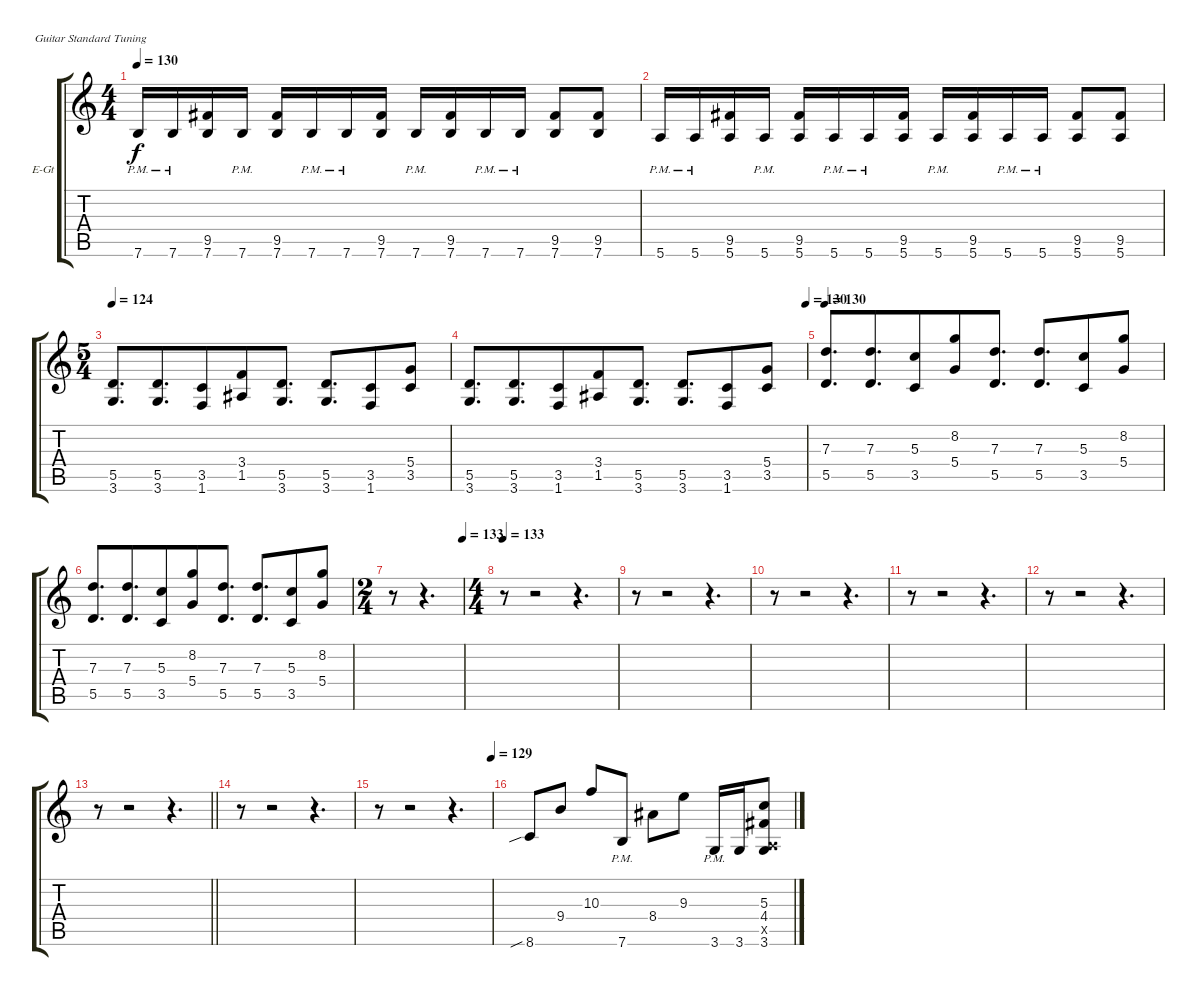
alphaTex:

\bracketExtendMode groupsimilarinstruments
\firstSystemTrackNameOrientation horizontal
\otherSystemsTrackNameOrientation horizontal
\track ("Gtr. I - Paul Masvidal (Distortion)" "E-Gt") {instrument distortionguitar}
\staff {score tabs}
\tuning (E4 B3 G3 D3 A2 E2)
\ts (4 4)
\beaming (8 2 2 2 2)
\tempo 130
\clef g2
\ks c
7.6{pm}.16{dy f} 7.6{pm}.16 (9.5 7.6).16 7.6{pm}.16 (9.5 7.6).16 7.6{pm}.16 7.6{pm}.16 (9.5 7.6).16 7.6{pm}.16 (9.5 7.6).16 7.6{pm}.16 7.6{pm}.16 (9.5 7.6).8 (9.5 7.6).8 |
5.6{pm}.16 5.6{pm}.16 (9.5 5.6).16 5.6{pm}.16 (9.5 5.6).16 5.6{pm}.16 5.6{pm}.16 (9.5 5.6).16 5.6{pm}.16 (9.5 5.6).16 5.6{pm}.16 5.6{pm}.16 (9.5 5.6).8 (9.5 5.6).8 |
\ts (5 4)
\beaming (8 6 4)
\tempo 124
(5.5 3.6).8{d} (5.5 3.6).8{d} (3.5 1.6).8 (3.4 1.5).8 (5.5 3.6).8{d} (5.5 3.6).8{d} (3.5 1.6).8 (5.4 3.5).8 |
\tempo (130 1)
(5.5 3.6).8{d} (5.5 3.6).8{d} (3.5 1.6).8 (3.4 1.5).8 (5.5 3.6).8{d} (5.5 3.6).8{d} (3.5 1.6).8 (5.4 3.5).8 |
\tempo 130
(7.3 5.5).8{d} (7.3 5.5).8{d} (5.3 3.5).8 (8.2 5.4).8 (7.3 5.5).8{d} (7.3 5.5).8{d} (5.3 3.5).8 (8.2 5.4).8 |
(7.3 5.5).8{d} (7.3 5.5).8{d} (5.3 3.5).8 (8.2 5.4).8 (7.3 5.5).8{d} (7.3 5.5).8{d} (5.3 3.5).8 (8.2 5.4).8 |
\ts (2 4)
\beaming (8 2 2)
\tempo (133 1)
r.8 r.4{d} |
\ts (4 4)
\beaming (8 2 2 2 2)
\tempo 133
r.8 r.2 r.4{d} |
r.8 r.2 r.4{d} |
r.8 r.2 r.4{d} |
r.8 r.2 r.4{d} |
r.8 r.2 r.4{d} |
\barLineRight lightlight
r.8 r.2 r.4{d} |
r.8 r.2 r.4{d} |
\tempo (129 1)
r.8 r.2 r.4{d} |
8.6{sib}.8 9.4.8 10.3.8 7.6{pm}.8 8.4.8 9.3.8 3.6{pm}.16 3.6.16 (5.3 4.4 0.5{x} 3.6).8
